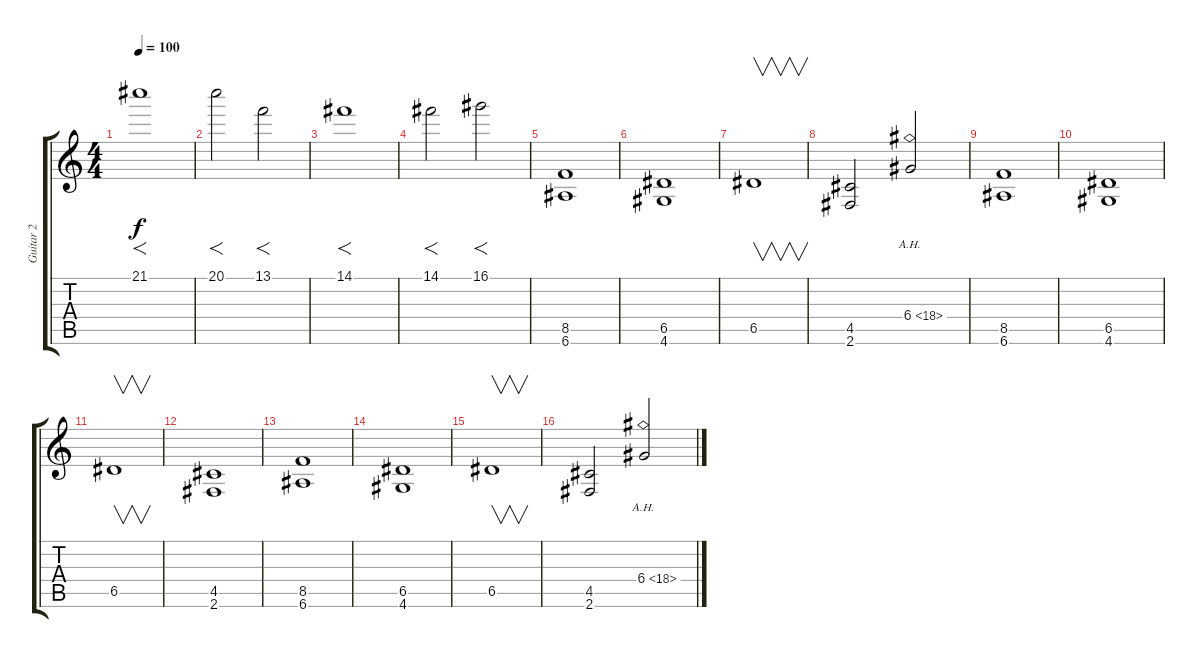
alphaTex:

\track ("Guitar 2" "Guitar 2") {instrument distortionguitar}
\staff {score tabs}
\tuning (E4 B3 G3 D3 A2 E2) {hide}
\ts (4 4)
\tempo 100
\clef g2
\ks c
21.1.1{f dy f} |
20.1.2{f} 13.1.2{f} |
14.1.1{f} |
14.1.2{f} 16.1.2{f} |
(8.5 6.6).1 |
(6.5 4.6).1 |
6.5.1{v} |
(4.5 2.6).2 6.4{ah 12}.2 |
(8.5 6.6).1 |
(6.5 4.6).1 |
6.5.1{v} |
(4.5 2.6).1 |
(8.5 6.6).1 |
(6.5 4.6).1 |
6.5.1{v} |
(4.5 2.6).2 6.4{ah 12}.2
